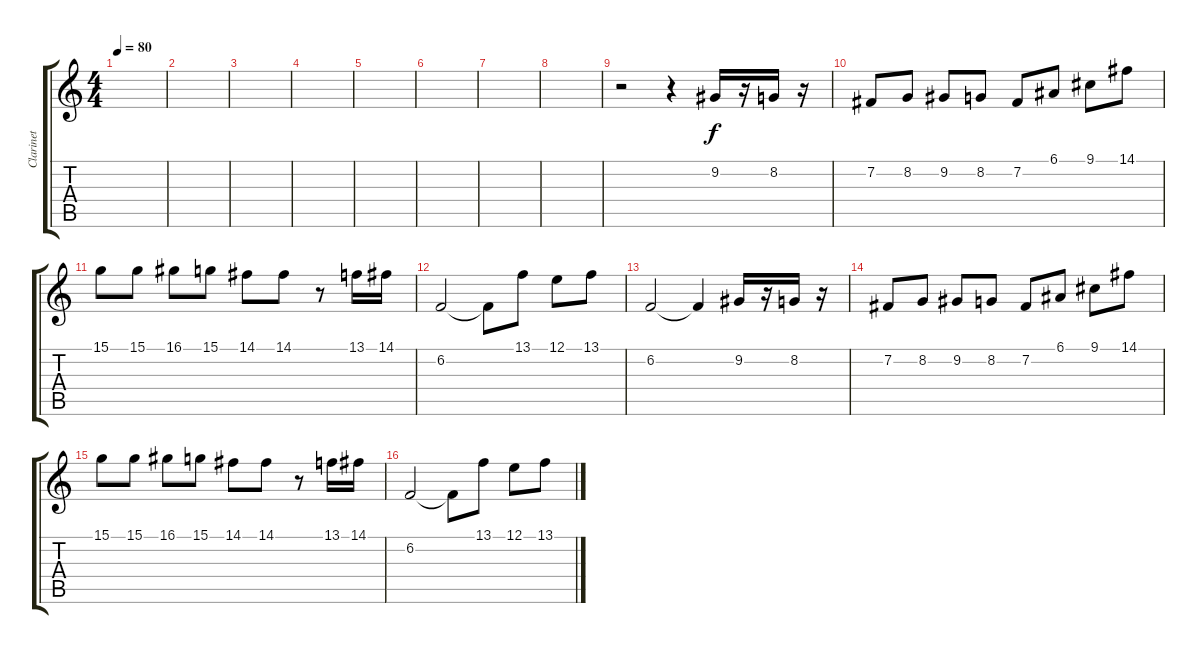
\track ("Clarinet" "Clarinet") {instrument clarinet}
\staff {score tabs}
\tuning (E4 B3 G3 D3 A2 E2) {hide}
\ts (4 4)
\tempo 80
\clef g2
\ks c
|
|
|
|
|
|
|
|
r.2 r.4 9.2.16 r.16 8.2.16 r.16 |
7.2.8 8.2.8 9.2.8 8.2.8 7.2.8 6.1.8 9.1.8 14.1.8 |
15.1.8 15.1.8 16.1.8 15.1.8 14.1.8 14.1.8 r.8 13.1.16 14.1.16 |
6.2.2 6.2{t}.8 13.1.8 12.1.8 13.1.8 |
6.2.2 6.2{t}.4 9.2.16 r.16 8.2.16 r.16 |
7.2.8 8.2.8 9.2.8 8.2.8 7.2.8 6.1.8 9.1.8 14.1.8 |
15.1.8 15.1.8 16.1.8 15.1.8 14.1.8 14.1.8 r.8 13.1.16 14.1.16 |
6.2.2 6.2{t}.8 13.1.8 12.1.8 13.1.8
